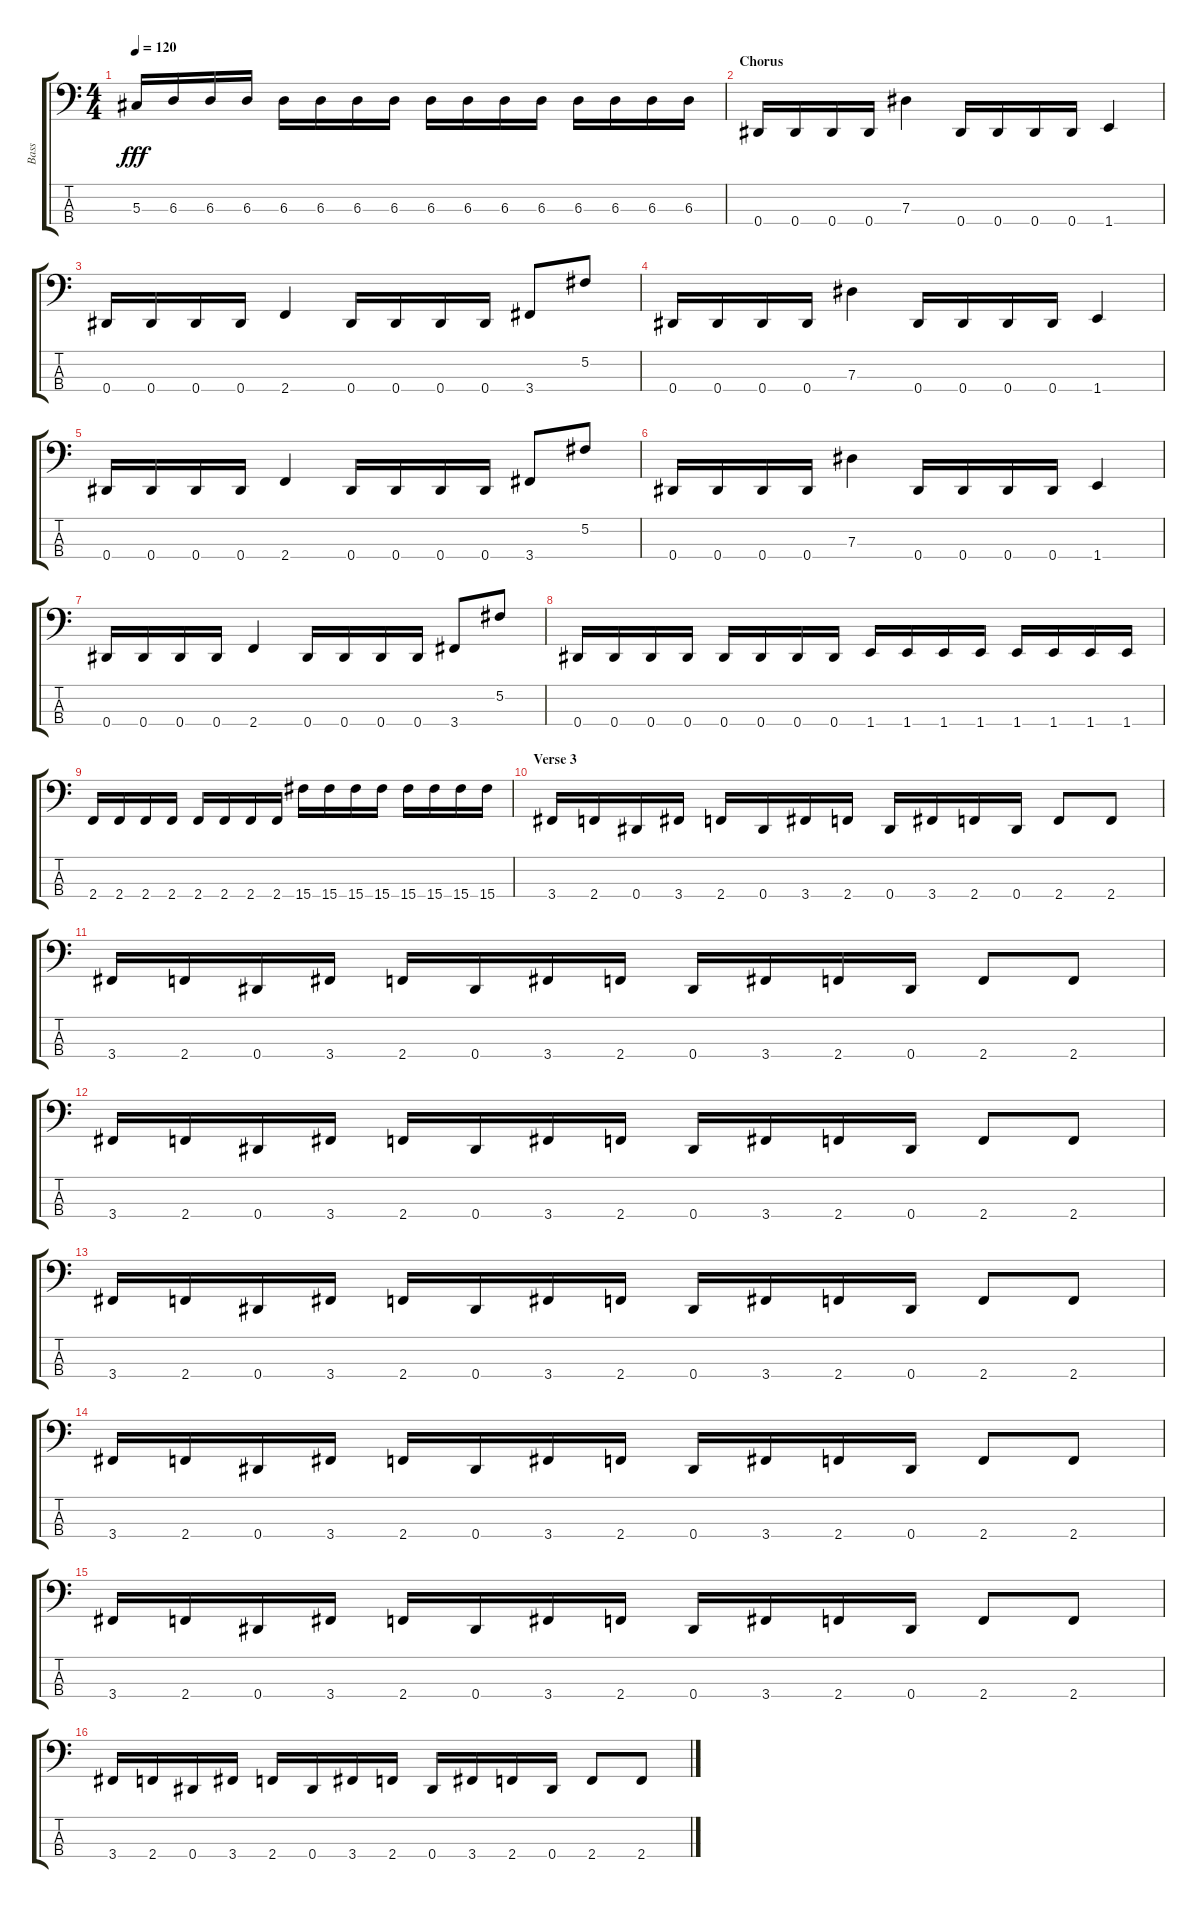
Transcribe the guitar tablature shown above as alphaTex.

\track ("Bass" "Bass") {instrument electricbassfinger}
\staff {score tabs}
\tuning (Gb2 Db2 Ab1 Eb1) {hide}
\ts (4 4)
\tempo 120
\clef f4
\ks c
5.3.16{dy fff} 6.3.16 6.3.16 6.3.16 6.3.16 6.3.16 6.3.16 6.3.16 6.3.16 6.3.16 6.3.16 6.3.16 6.3.16 6.3.16 6.3.16 6.3.16 |
\section ("" "Chorus")
0.4.16 0.4.16 0.4.16 0.4.16 7.3.4 0.4.16 0.4.16 0.4.16 0.4.16 1.4.4 |
0.4.16 0.4.16 0.4.16 0.4.16 2.4.4 0.4.16 0.4.16 0.4.16 0.4.16 3.4.8 5.2.8 |
0.4.16 0.4.16 0.4.16 0.4.16 7.3.4 0.4.16 0.4.16 0.4.16 0.4.16 1.4.4 |
0.4.16 0.4.16 0.4.16 0.4.16 2.4.4 0.4.16 0.4.16 0.4.16 0.4.16 3.4.8 5.2.8 |
0.4.16 0.4.16 0.4.16 0.4.16 7.3.4 0.4.16 0.4.16 0.4.16 0.4.16 1.4.4 |
0.4.16 0.4.16 0.4.16 0.4.16 2.4.4 0.4.16 0.4.16 0.4.16 0.4.16 3.4.8 5.2.8 |
0.4.16 0.4.16 0.4.16 0.4.16 0.4.16 0.4.16 0.4.16 0.4.16 1.4.16 1.4.16 1.4.16 1.4.16 1.4.16 1.4.16 1.4.16 1.4.16 |
2.4.16 2.4.16 2.4.16 2.4.16 2.4.16 2.4.16 2.4.16 2.4.16 15.4.16 15.4.16 15.4.16 15.4.16 15.4.16 15.4.16 15.4.16 15.4.16 |
\section ("" "Verse 3")
3.4.16 2.4.16 0.4.16 3.4.16 2.4.16 0.4.16 3.4.16 2.4.16 0.4.16 3.4.16 2.4.16 0.4.16 2.4.8 2.4.8 |
3.4.16 2.4.16 0.4.16 3.4.16 2.4.16 0.4.16 3.4.16 2.4.16 0.4.16 3.4.16 2.4.16 0.4.16 2.4.8 2.4.8 |
3.4.16 2.4.16 0.4.16 3.4.16 2.4.16 0.4.16 3.4.16 2.4.16 0.4.16 3.4.16 2.4.16 0.4.16 2.4.8 2.4.8 |
3.4.16 2.4.16 0.4.16 3.4.16 2.4.16 0.4.16 3.4.16 2.4.16 0.4.16 3.4.16 2.4.16 0.4.16 2.4.8 2.4.8 |
3.4.16 2.4.16 0.4.16 3.4.16 2.4.16 0.4.16 3.4.16 2.4.16 0.4.16 3.4.16 2.4.16 0.4.16 2.4.8 2.4.8 |
3.4.16 2.4.16 0.4.16 3.4.16 2.4.16 0.4.16 3.4.16 2.4.16 0.4.16 3.4.16 2.4.16 0.4.16 2.4.8 2.4.8 |
3.4.16 2.4.16 0.4.16 3.4.16 2.4.16 0.4.16 3.4.16 2.4.16 0.4.16 3.4.16 2.4.16 0.4.16 2.4.8 2.4.8
